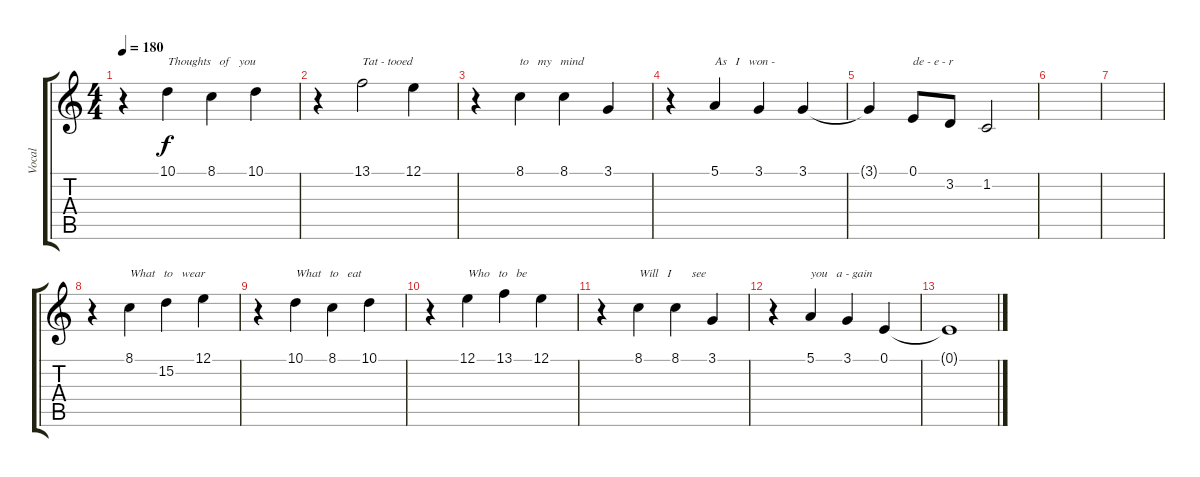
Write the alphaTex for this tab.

\track ("Vocal" "Vocal") {instrument altosax}
\staff {score tabs}
\tuning (E4 B3 G3 D3 A2 E2) {hide}
\ts (4 4)
\tempo 180
\clef g2
\ks c
r.4{dy f} 10.1.4{txt "Thoughts   of   you"} 8.1.4 10.1.4 |
r.4 13.1.2{txt "Tat - tooed"} 12.1.4 |
r.4 8.1.4{txt "to   my   mind"} 8.1.4 3.1.4 |
r.4 5.1.4{txt "As   I   won -"} 3.1.4 3.1.4 |
3.1{t}.4 0.1.8{txt "de - e - r"} 3.2.8 1.2.2 |
|
|
r.4 8.1.4{txt "What   to   wear"} 15.2.4 12.1.4 |
r.4 10.1.4{txt "What   to   eat"} 8.1.4 10.1.4 |
r.4 12.1.4{txt "Who   to   be"} 13.1.4 12.1.4 |
r.4 8.1.4{txt "Will   I       see"} 8.1.4 3.1.4 |
r.4 5.1.4{txt "you   a - gain"} 3.1.4 0.1.4 |
0.1{t}.1
